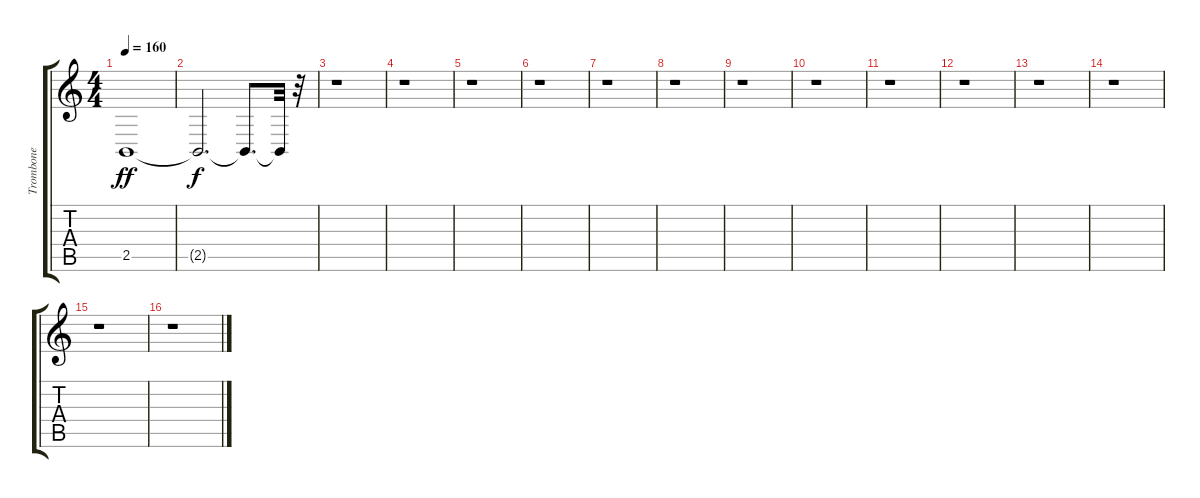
\track ("Trombone" "Trombone") {instrument trombone}
\staff {score tabs}
\tuning (E4 B3 G3 D3 A2 E2) {hide}
\ts (4 4)
\tempo 160
\clef g2
\ks c
2.5.1{dy ff} |
2.5{t}.2{d dy f} 2.5{t}.8{d} 2.5{t}.32 r.32 |
r.1 |
r.1 |
r.1 |
r.1 |
r.1 |
r.1 |
r.1 |
r.1 |
r.1 |
r.1 |
r.1 |
r.1 |
r.1 |
r.1
